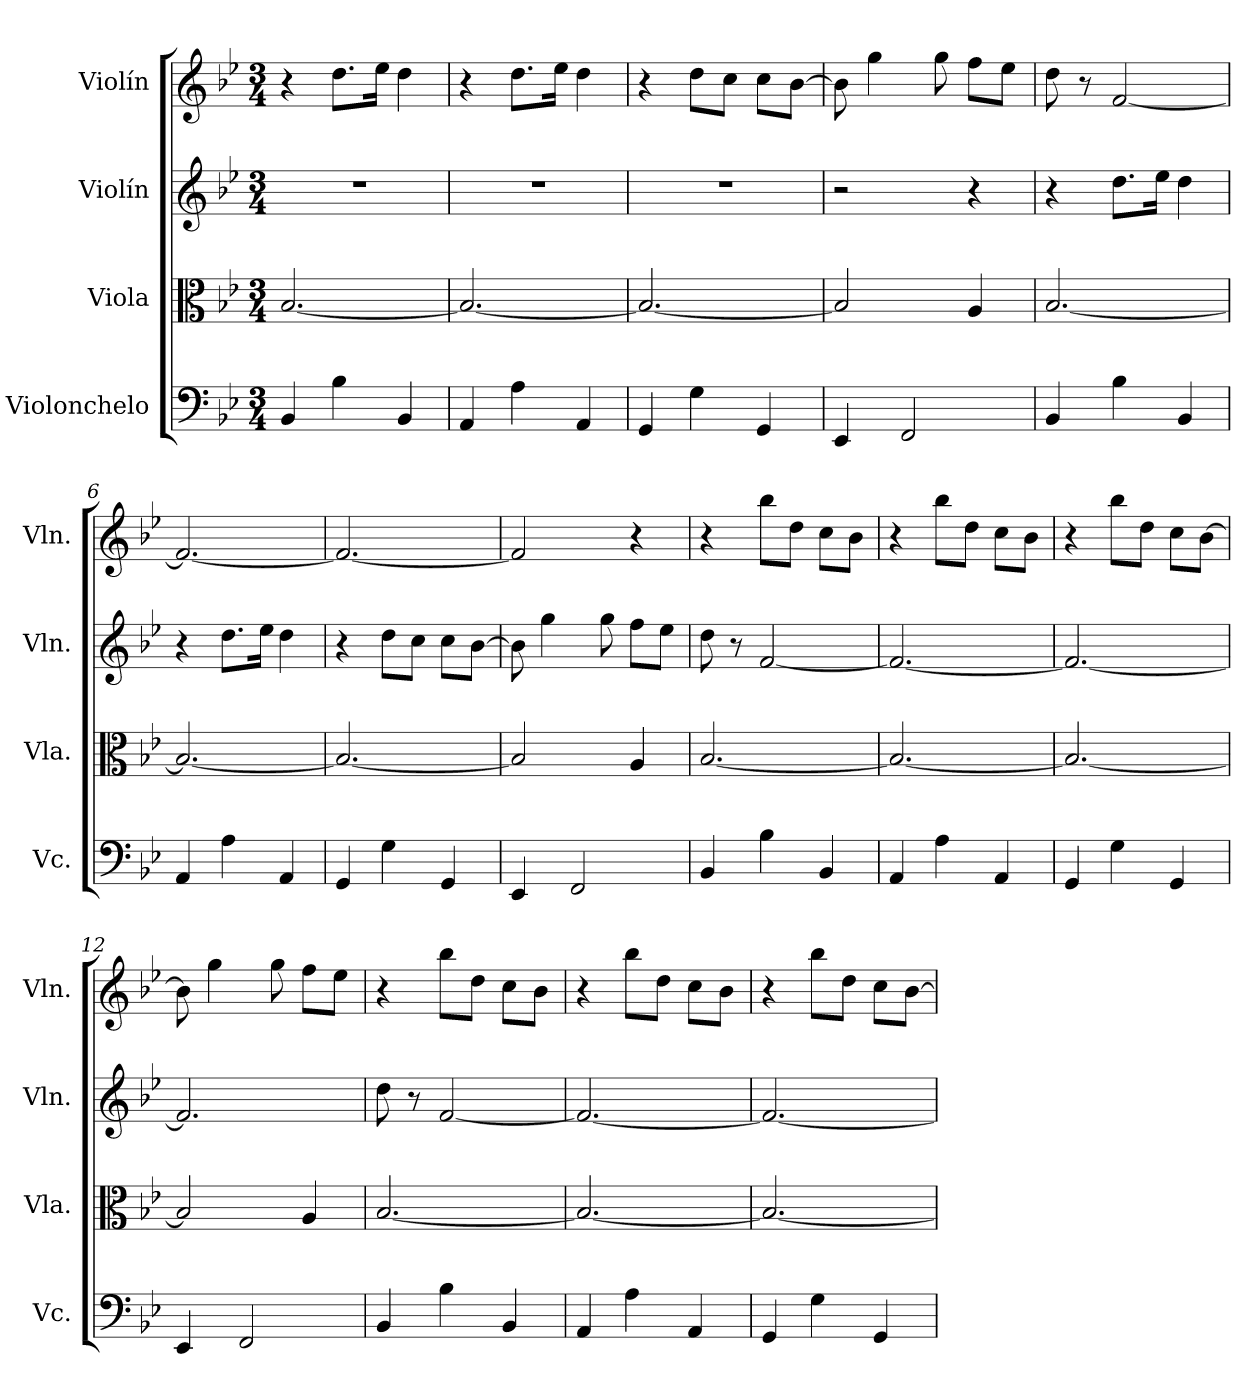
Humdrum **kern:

**kern	**kern	**kern	**kern
*part4	*part3	*part2	*part1
*staff4	*staff3	*staff2	*staff1
*I"Violonchelo	*I"Viola	*I"Violín	*I"Violín
*I'Vc.	*I'Vla.	*I'Vln.	*I'Vln.
*clefF4	*clefC3	*clefG2	*clefG2
*k[b-e-]	*k[b-e-]	*k[b-e-]	*k[b-e-]
*M3/4	*M3/4	*M3/4	*M3/4
*MM68	*MM68	*MM68	*MM68
=1	=1	=1	=1
4BB-/	[2.B-/	2.r	4r
4B-\	.	.	8.dd\L
.	.	.	16ee-\Jk
4BB-/	.	.	4dd\
=2	=2	=2	=2
4AA/	2.B-/_	2.r	4r
4A\	.	.	8.dd\L
.	.	.	16ee-\Jk
4AA/	.	.	4dd\
=3	=3	=3	=3
4GG/	2.B-/_	2.r	4r
4G\	.	.	8dd\L
.	.	.	8cc\J
4GG/	.	.	8cc\L
.	.	.	[8b-\J
=4	=4	=4	=4
4EE-/	2B-/]	2r	8b-\]
.	.	.	4gg\
2FF/	.	.	.
.	.	.	8gg\
.	4A/	4r	8ff\L
.	.	.	8ee-\J
=5	=5	=5	=5
4BB-/	[2.B-/	4r	8dd\
.	.	.	8r
4B-\	.	8.dd\L	[2f/
.	.	16ee-\Jk	.
4BB-/	.	4dd\	.
=6	=6	=6	=6
4AA/	2.B-/_	4r	2.f/_
4A\	.	8.dd\L	.
.	.	16ee-\Jk	.
4AA/	.	4dd\	.
!!LO:LB:g=z
=7	=7	=7	=7
4GG/	2.B-/_	4r	2.f/_
4G\	.	8dd\L	.
.	.	8cc\J	.
4GG/	.	8cc\L	.
.	.	[8b-\J	.
=8	=8	=8	=8
4EE-/	2B-/]	8b-\]	2f/]
.	.	4gg\	.
2FF/	.	.	.
.	.	8gg\	.
.	4A/	8ff\L	4r
.	.	8ee-\J	.
=9	=9	=9	=9
4BB-/	[2.B-/	8dd\	4r
.	.	8r	.
4B-\	.	[2f/	8bb-\L
.	.	.	8dd\J
4BB-/	.	.	8cc\L
.	.	.	8b-\J
=10	=10	=10	=10
4AA/	2.B-/_	2.f/_	4r
4A\	.	.	8bb-\L
.	.	.	8dd\J
4AA/	.	.	8cc\L
.	.	.	8b-\J
=11	=11	=11	=11
4GG/	2.B-/_	2.f/_	4r
4G\	.	.	8bb-\L
.	.	.	8dd\J
4GG/	.	.	8cc\L
.	.	.	[8b-\J
=12	=12	=12	=12
4EE-/	2B-/]	2.f/]	8b-\]
.	.	.	4gg\
2FF/	.	.	.
.	.	.	8gg\
.	4A/	.	8ff\L
.	.	.	8ee-\J
=13	=13	=13	=13
4BB-/	[2.B-/	8dd\	4r
.	.	8r	.
4B-\	.	[2f/	8bb-\L
.	.	.	8dd\J
4BB-/	.	.	8cc\L
.	.	.	8b-\J
!!LO:LB:g=z
=14	=14	=14	=14
4AA/	2.B-/_	2.f/_	4r
4A\	.	.	8bb-\L
.	.	.	8dd\J
4AA/	.	.	8cc\L
.	.	.	8b-\J
=15	=15	=15	=15
4GG/	2.B-/_	2.f/_	4r
4G\	.	.	8bb-\L
.	.	.	8dd\J
4GG/	.	.	8cc\L
.	.	.	[8b-\J
=	=	=	=
*-	*-	*-	*-
